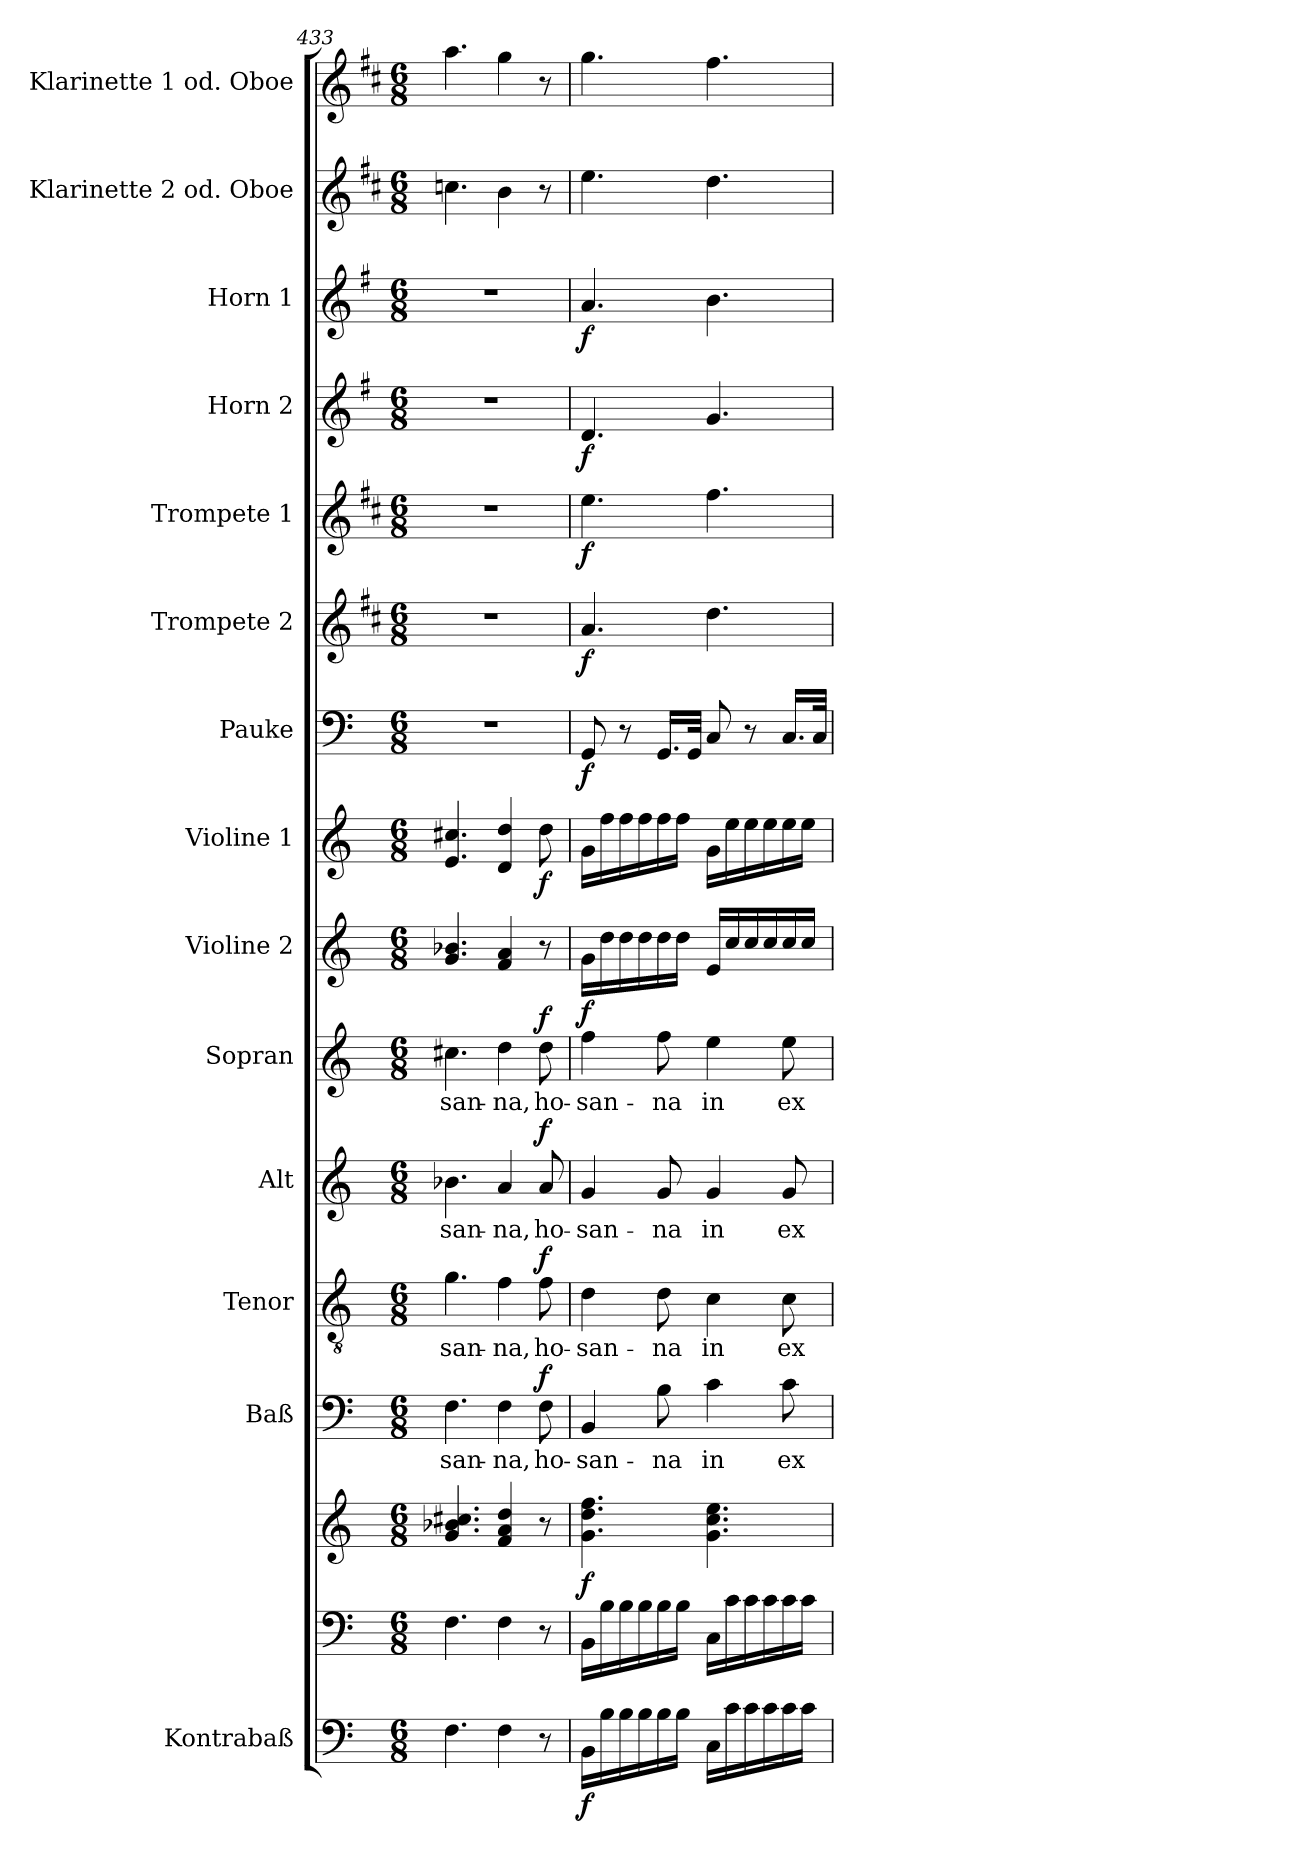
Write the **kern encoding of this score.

**kern	**dynam	**kern	**kern	**dynam	**kern	**text	**dynam	**kern	**text	**dynam	**kern	**text	**dynam	**kern	**text	**dynam	**kern	**dynam	**kern	**dynam	**kern	**dynam	**kern	**dynam	**kern	**dynam	**kern	**dynam	**kern	**dynam	**kern	**kern
*part15	*part15	*part14	*part14	*part14	*part13	*part13	*part13	*part12	*part12	*part12	*part11	*part11	*part11	*part10	*part10	*part10	*part9	*part9	*part8	*part8	*part7	*part7	*part6	*part6	*part5	*part5	*part4	*part4	*part3	*part3	*part2	*part1
*staff16	*staff16	*staff15	*staff14	*staff14/15	*staff13	*staff13	*staff13	*staff12	*staff12	*staff12	*staff11	*staff11	*staff11	*staff10	*staff10	*staff10	*staff9	*staff9	*staff8	*staff8	*staff7	*staff7	*staff6	*staff6	*staff5	*staff5	*staff4	*staff4	*staff3	*staff3	*staff2	*staff1
*I"Kontrabaß	*	*	*	*	*I"Baß	*	*	*I"Tenor	*	*	*I"Alt	*	*	*I"Sopran	*	*	*I"Violine 2	*	*I"Violine 1	*	*I"Pauke	*	*I"Trompete 2	*	*I"Trompete 1	*	*I"Horn 2	*	*I"Horn 1	*	*I"Klarinette 2 od. Oboe	*I"Klarinette 1 od. Oboe
*	*	*	*	*	*	*	*	*	*	*	*	*	*	*	*	*	*	*	*	*	*	*	*I'Tpt	*	*I'Tpt	*	*I'Hn	*	*I'Hn	*	*	*
*clefF4	*	*clefF4	*clefG2	*	*clefF4	*	*	*clefGv2	*	*	*clefG2	*	*	*clefG2	*	*	*clefG2	*	*clefG2	*	*clefF4	*	*clefG2	*	*clefG2	*	*clefG2	*	*clefG2	*	*clefG2	*clefG2
*ITrd7c12	*	*	*	*	*	*	*	*	*	*	*	*	*	*	*	*	*	*	*	*	*	*	*ITrd1c2	*	*ITrd1c2	*	*ITrd4c7	*	*ITrd4c7	*	*ITrd1c2	*ITrd1c2
*k[]	*	*k[]	*k[]	*	*k[]	*	*	*k[]	*	*	*k[]	*	*	*k[]	*	*	*k[]	*	*k[]	*	*k[]	*	*k[]	*	*k[]	*	*k[]	*	*k[]	*	*k[]	*k[]
*C:	*	*C:	*C:	*	*C:	*	*	*C:	*	*	*C:	*	*	*C:	*	*	*C:	*	*C:	*	*C:	*	*C:	*	*C:	*	*C:	*	*C:	*	*C:	*C:
*M6/8	*	*M6/8	*M6/8	*	*M6/8	*	*	*M6/8	*	*	*M6/8	*	*	*M6/8	*	*	*M6/8	*	*M6/8	*	*M6/8	*	*M6/8	*	*M6/8	*	*M6/8	*	*M6/8	*	*M6/8	*M6/8
=433	=433	=433	=433	=433	=433	=433	=433	=433	=433	=433	=433	=433	=433	=433	=433	=433	=433	=433	=433	=433	=433	=433	=433	=433	=433	=433	=433	=433	=433	=433	=433	=433
!	!	!	!	!	!	!LO:LY:b	!	!	!LO:LY:b	!	!	!LO:LY:b	!	!	!LO:LY:b	!	!	!	!	!	!	!	!	!	!	!	!	!	!	!	!	!
4.FF\	.	4.F\	4.g/ 4.b-X/ 4.cc#X/	.	4.F\	-san-	.	4.g\	-san-	.	4.b-X\	-san-	.	4.cc#X\	-san-	.	4.g/ 4.b-X/	.	4.e/ 4.cc#X/	.	2.r	.	2.r	.	2.r	.	2.r	.	2.r	.	4.b-X\	4.gg\
!	!	!	!	!	!	!LO:LY:b	!	!	!LO:LY:b	!	!	!LO:LY:b	!	!	!LO:LY:b	!	!	!	!	!	!	!	!	!	!	!	!	!	!	!	!	!
4FF\	.	4F\	4f/ 4a/ 4dd/	.	4F\	-na,	.	4f\	-na,	.	4a/	-na,	.	4dd\	-na,	.	4f/ 4a/	.	4d/ 4dd/	.	.	.	.	.	.	.	.	.	.	.	4a\	4ff\
!	!	!	!	!	!	!LO:LY:b	!LO:DY:a	!	!LO:LY:b	!LO:DY:a	!	!LO:LY:b	!LO:DY:a	!	!LO:LY:b	!LO:DY:a	!	!	!	!LO:DY:b	!	!	!	!	!	!	!	!	!	!	!	!
8r	.	8r	8r	.	8F\	ho-	f	8f\	ho-	f	8a/	ho-	f	8dd\	ho-	f	8r	.	8dd\	f	.	.	.	.	.	.	.	.	.	.	8r	8r
=434	=434	=434	=434	=434	=434	=434	=434	=434	=434	=434	=434	=434	=434	=434	=434	=434	=434	=434	=434	=434	=434	=434	=434	=434	=434	=434	=434	=434	=434	=434	=434	=434
!	!LO:DY:b	!	!	!LO:DY:b	!	!LO:LY:b	!	!	!LO:LY:b	!	!	!LO:LY:b	!	!	!LO:LY:b	!	!	!LO:DY:b	!	!	!	!LO:DY:b	!	!LO:DY:b	!	!LO:DY:b	!	!LO:DY:b	!	!LO:DY:b	!	!
16BBB\LL	f	16BB\LL	4.g\ 4.dd\ 4.ff\	f	4BB/	-san-	.	4d\	-san-	.	4g/	-san-	.	4ff\	-san-	.	16g\LL	f	16g\LL	.	8GG/	f	4.g/	f	4.dd\	f	4.G/	f	4.d/	f	4.dd\	4.ff\
16BB\	.	16B\	.	.	.	.	.	.	.	.	.	.	.	.	.	.	16dd\	.	16ff\	.	.	.	.	.	.	.	.	.	.	.	.	.
16BB\	.	16B\	.	.	.	.	.	.	.	.	.	.	.	.	.	.	16dd\	.	16ff\	.	8r	.	.	.	.	.	.	.	.	.	.	.
16BB\	.	16B\	.	.	.	.	.	.	.	.	.	.	.	.	.	.	16dd\	.	16ff\	.	.	.	.	.	.	.	.	.	.	.	.	.
!	!	!	!	!	!	!LO:LY:b	!	!	!LO:LY:b	!	!	!LO:LY:b	!	!	!LO:LY:b	!	!	!	!	!	!	!	!	!	!	!	!	!	!	!	!	!
16BB\	.	16B\	.	.	8B\	-na	.	8d\	-na	.	8g/	-na	.	8ff\	-na	.	16dd\	.	16ff\	.	16.GG/LL	.	.	.	.	.	.	.	.	.	.	.
16BB\JJ	.	16B\JJ	.	.	.	.	.	.	.	.	.	.	.	.	.	.	16dd\JJ	.	16ff\JJ	.	.	.	.	.	.	.	.	.	.	.	.	.
.	.	.	.	.	.	.	.	.	.	.	.	.	.	.	.	.	.	.	.	.	32GG/JJk	.	.	.	.	.	.	.	.	.	.	.
!	!	!	!	!	!	!LO:LY:b	!	!	!LO:LY:b	!	!	!LO:LY:b	!	!	!LO:LY:b	!	!	!	!	!	!	!	!	!	!	!	!	!	!	!	!	!
16CC\LL	.	16C\LL	4.g\ 4.cc\ 4.ee\	.	4c\	in	.	4c\	in	.	4g/	in	.	4ee\	in	.	16e/LL	.	16g\LL	.	8C/	.	4.cc\	.	4.ee\	.	4.c/	.	4.e\	.	4.cc\	4.ee\
16C\	.	16c\	.	.	.	.	.	.	.	.	.	.	.	.	.	.	16cc/	.	16ee\	.	.	.	.	.	.	.	.	.	.	.	.	.
16C\	.	16c\	.	.	.	.	.	.	.	.	.	.	.	.	.	.	16cc/	.	16ee\	.	8r	.	.	.	.	.	.	.	.	.	.	.
16C\	.	16c\	.	.	.	.	.	.	.	.	.	.	.	.	.	.	16cc/	.	16ee\	.	.	.	.	.	.	.	.	.	.	.	.	.
!	!	!	!	!	!	!LO:LY:b	!	!	!LO:LY:b	!	!	!LO:LY:b	!	!	!LO:LY:b	!	!	!	!	!	!	!	!	!	!	!	!	!	!	!	!	!
16C\	.	16c\	.	.	8c\	ex-	.	8c\	ex-	.	8g/	ex-	.	8ee\	ex-	.	16cc/	.	16ee\	.	16.C/LL	.	.	.	.	.	.	.	.	.	.	.
16C\JJ	.	16c\JJ	.	.	.	.	.	.	.	.	.	.	.	.	.	.	16cc/JJ	.	16ee\JJ	.	.	.	.	.	.	.	.	.	.	.	.	.
.	.	.	.	.	.	.	.	.	.	.	.	.	.	.	.	.	.	.	.	.	32C/JJk	.	.	.	.	.	.	.	.	.	.	.
=	=	=	=	=	=	=	=	=	=	=	=	=	=	=	=	=	=	=	=	=	=	=	=	=	=	=	=	=	=	=	=	=
*-	*-	*-	*-	*-	*-	*-	*-	*-	*-	*-	*-	*-	*-	*-	*-	*-	*-	*-	*-	*-	*-	*-	*-	*-	*-	*-	*-	*-	*-	*-	*-	*-
